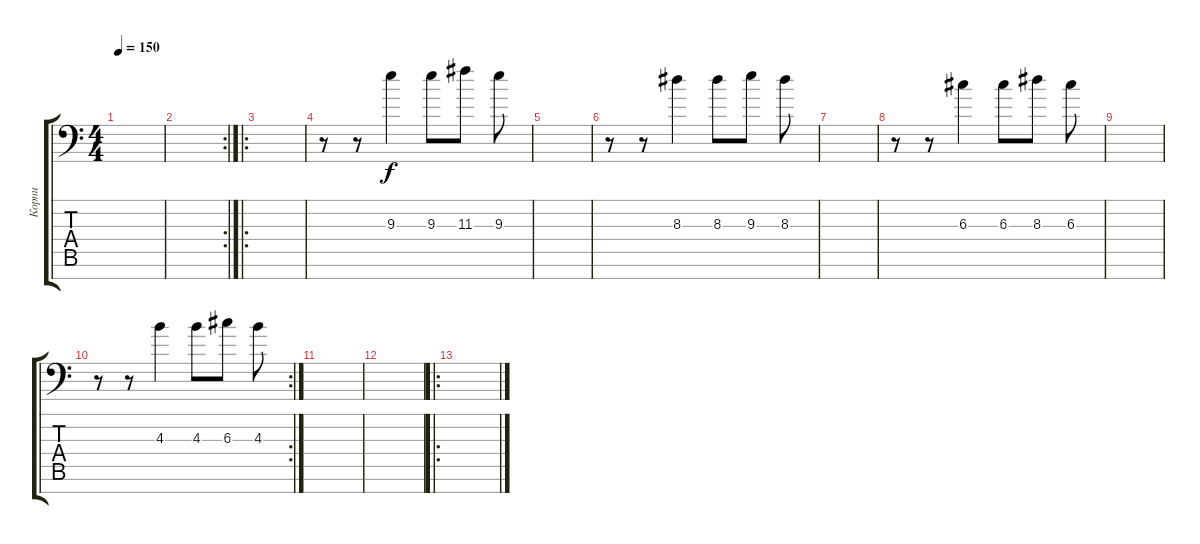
\track ("Корни" "Корни") {instrument distortionguitar}
\staff {score tabs}
\tuning (E4 B3 G3 D3 A2 E2 C-1) {hide}
\ts (4 4)
\tempo 150
\clef f4
\ks c
|
\rc 2
|
\ro
|
r.8 r.8 9.3.4 9.3.8 11.3.8 9.3.8 |
|
r.8 r.8 8.3.4 8.3.8 9.3.8 8.3.8 |
|
r.8 r.8 6.3.4 6.3.8 8.3.8 6.3.8 |
|
\rc 2
r.8 r.8 4.3.4 4.3.8 6.3.8 4.3.8 |
|
|
\ro
